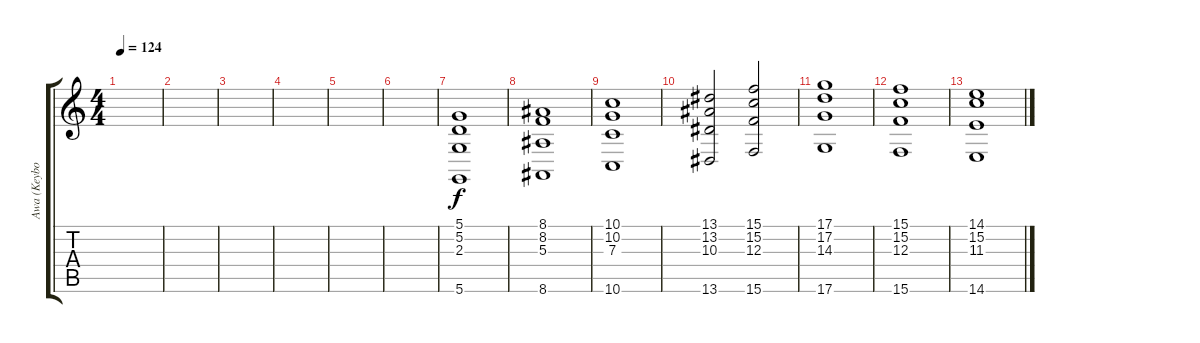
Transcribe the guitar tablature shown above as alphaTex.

\track ("Awa (Keyboards 2)" "Awa (Keybo") {instrument stringensemble2}
\staff {score tabs}
\tuning (D4 A3 F3 C3 G2 D2) {hide}
\ts (4 4)
\tempo 124
\clef g2
\ks c
|
|
|
|
|
|
(5.1 5.2 2.3 5.6).1{volume 10} |
(8.1 8.2 5.3 8.6).1 |
(10.1 10.2 7.3 10.6).1 |
(13.1 13.2 10.3 13.6).2 (15.1 15.2 12.3 15.6).2 |
(17.1 17.2 14.3 17.6).1 |
(15.1 15.2 12.3 15.6).1 |
(14.1 15.2 11.3 14.6).1
